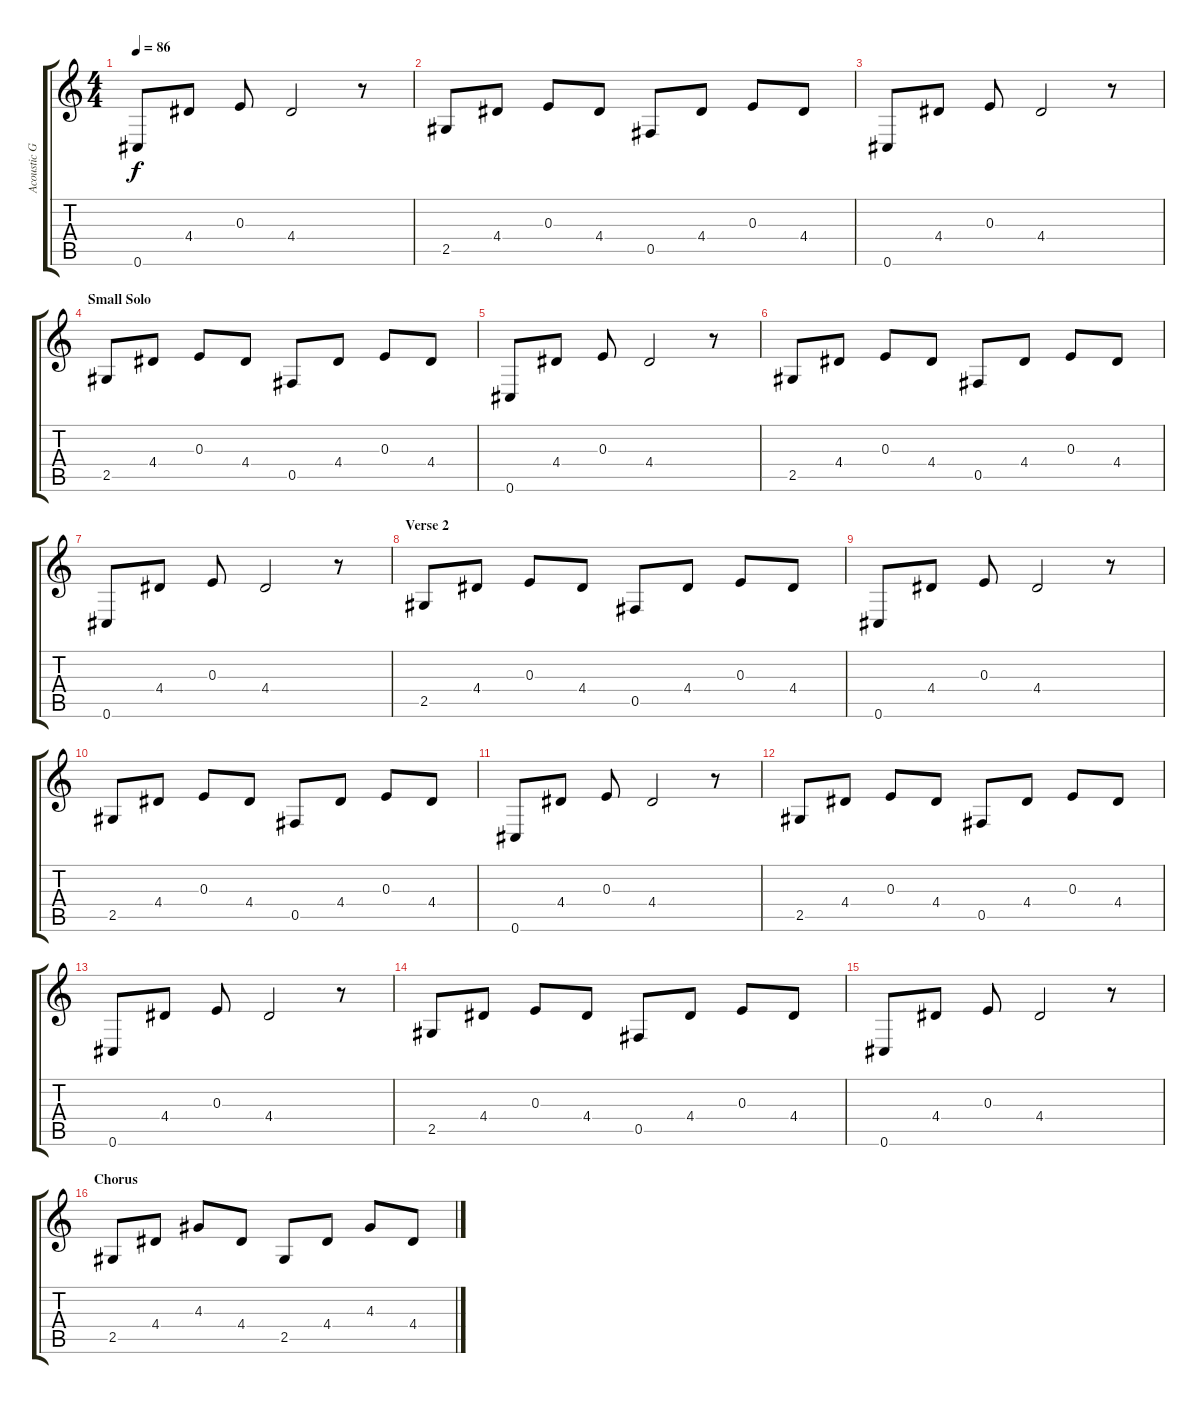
\track ("Acoustic Guitar (C#)" "Acoustic G") {instrument acousticguitarsteel}
\staff {score tabs}
\tuning (Db4 Ab3 E3 B2 Gb2 Db2) {hide}
\ts (4 4)
\tempo 86
\clef g2
\ks c
0.6.8{dy f} 4.4.8 0.3.8 4.4.2 r.8 |
2.5.8{instrument acousticguitarsteel} 4.4.8 0.3.8 4.4.8 0.5.8 4.4.8 0.3.8 4.4.8 |
0.6.8 4.4.8 0.3.8 4.4.2 r.8 |
\section ("" "Small Solo")
2.5.8{instrument acousticguitarsteel} 4.4.8 0.3.8 4.4.8 0.5.8 4.4.8 0.3.8 4.4.8 |
0.6.8 4.4.8 0.3.8 4.4.2 r.8 |
2.5.8{instrument acousticguitarsteel} 4.4.8 0.3.8 4.4.8 0.5.8 4.4.8 0.3.8 4.4.8 |
0.6.8 4.4.8 0.3.8 4.4.2 r.8 |
\section ("" "Verse 2")
2.5.8{instrument acousticguitarsteel} 4.4.8 0.3.8 4.4.8 0.5.8 4.4.8 0.3.8 4.4.8 |
0.6.8 4.4.8 0.3.8 4.4.2 r.8 |
2.5.8{instrument acousticguitarsteel} 4.4.8 0.3.8 4.4.8 0.5.8 4.4.8 0.3.8 4.4.8 |
0.6.8 4.4.8 0.3.8 4.4.2 r.8 |
2.5.8{instrument acousticguitarsteel} 4.4.8 0.3.8 4.4.8 0.5.8 4.4.8 0.3.8 4.4.8 |
0.6.8 4.4.8 0.3.8 4.4.2 r.8 |
2.5.8{instrument acousticguitarsteel} 4.4.8 0.3.8 4.4.8 0.5.8 4.4.8 0.3.8 4.4.8 |
0.6.8 4.4.8 0.3.8 4.4.2 r.8 |
\section ("" "Chorus")
2.5.8{volume 10 instrument electricguitarmuted} 4.4.8 4.3.8 4.4.8 2.5.8 4.4.8 4.3.8 4.4.8
